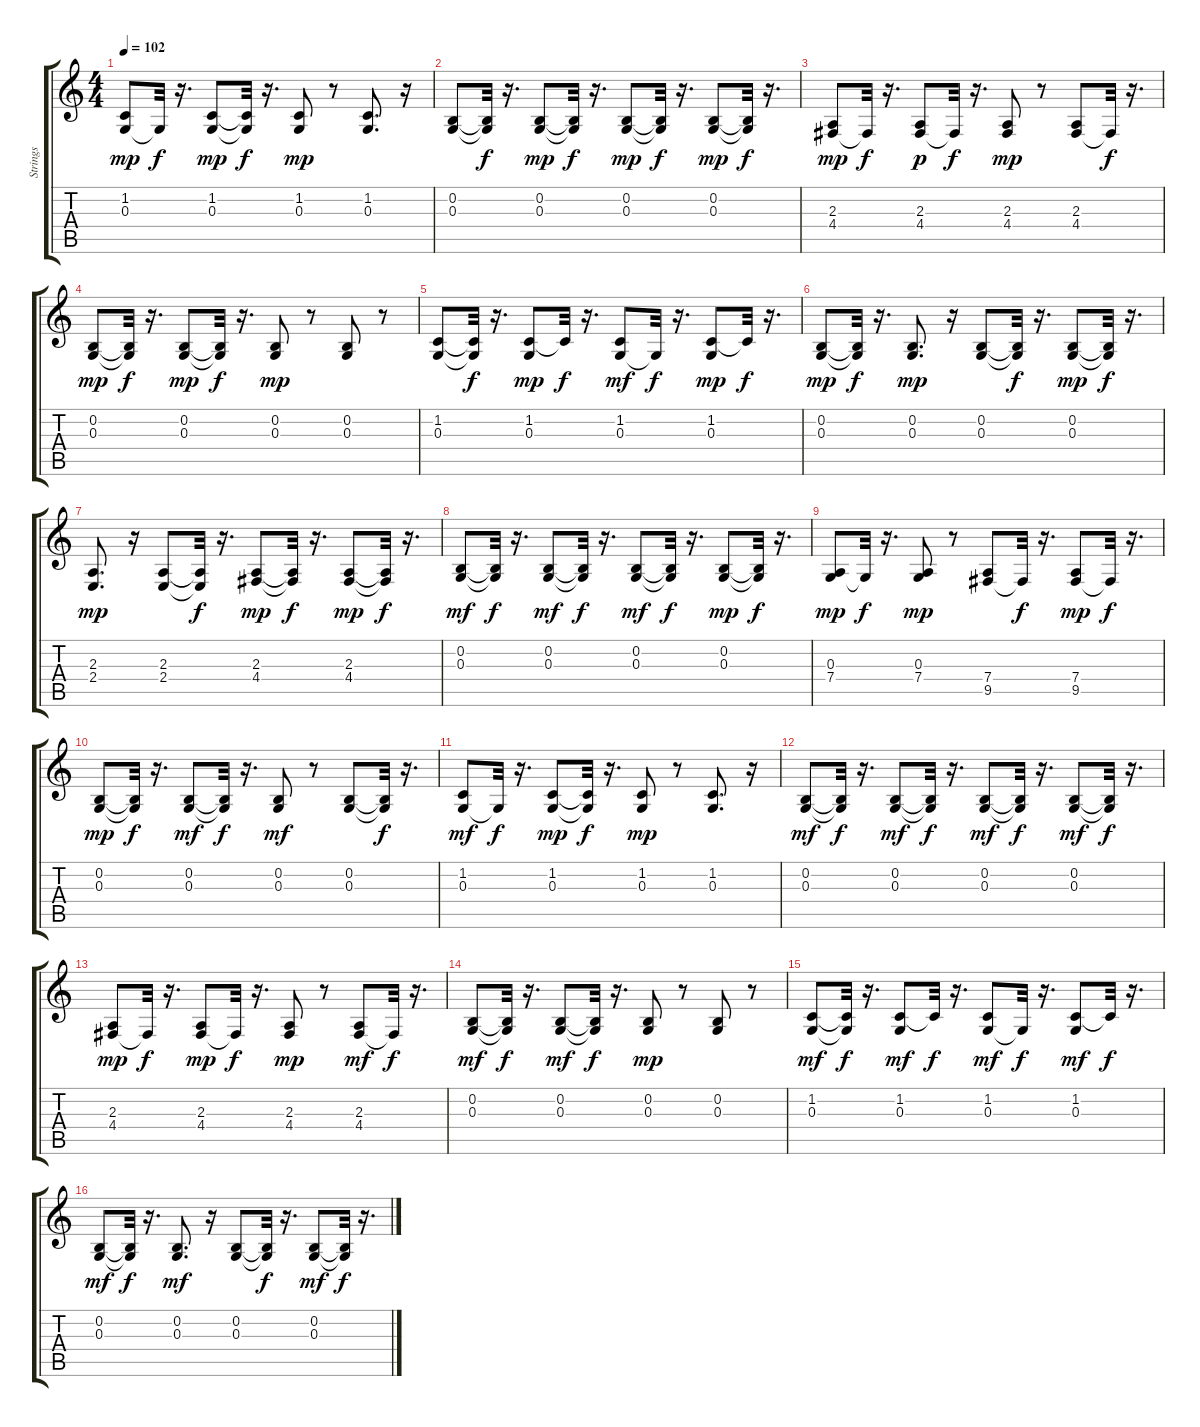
\track ("Strings " "Strings ") {instrument stringensemble1}
\staff {score tabs}
\tuning (E4 B3 G3 D3 A2 E2) {hide}
\ts (4 4)
\tempo 102
\clef g2
\ks c
(1.2 0.3).8{dy mp} 0.3{t}.32{dy f} r.16{d} (1.2 0.3).8{dy mp} (1.2{t} 0.3{t}).32{dy f} r.16{d} (1.2 0.3).8{dy mp} r.8 (1.2 0.3).8{d} r.16 |
(0.2 0.3).8 (0.2{t} 0.3{t}).32{dy f} r.16{d} (0.2 0.3).8{dy mp} (0.2{t} 0.3{t}).32{dy f} r.16{d} (0.2 0.3).8{dy mp} (0.2{t} 0.3{t}).32{dy f} r.16{d} (0.2 0.3).8{dy mp} (0.2{t} 0.3{t}).32{dy f} r.16{d} |
(2.3 4.4).8{dy mp} 4.4{t}.32{dy f} r.16{d} (2.3 4.4).8{dy p} 4.4{t}.32{dy f} r.16{d} (2.3 4.4).8{dy mp} r.8 (2.3 4.4).8 4.4{t}.32{dy f} r.16{d} |
(0.2 0.3).8{dy mp} (0.2{t} 0.3{t}).32{dy f} r.16{d} (0.2 0.3).8{dy mp} (0.2{t} 0.3{t}).32{dy f} r.16{d} (0.2 0.3).8{dy mp} r.8 (0.2 0.3).8 r.8 |
(1.2 0.3).8 (1.2{t} 0.3{t}).32{dy f} r.16{d} (1.2 0.3).8{dy mp} 1.2{t}.32{dy f} r.16{d} (1.2 0.3).8{dy mf} 0.3{t}.32{dy f} r.16{d} (1.2 0.3).8{dy mp} 1.2{t}.32{dy f} r.16{d} |
(0.2 0.3).8{dy mp} (0.2{t} 0.3{t}).32{dy f} r.16{d} (0.2 0.3).8{d dy mp} r.16 (0.2 0.3).8 (0.2{t} 0.3{t}).32{dy f} r.16{d} (0.2 0.3).8{dy mp} (0.2{t} 0.3{t}).32{dy f} r.16{d} |
(2.3 2.4).8{d dy mp} r.16 (2.3 2.4).8 (2.3{t} 2.4{t}).32{dy f} r.16{d} (2.3 4.4).8{dy mp} (2.3{t} 4.4{t}).32{dy f} r.16{d} (2.3 4.4).8{dy mp} (2.3{t} 4.4{t}).32{dy f} r.16{d} |
(0.2 0.3).8{dy mf} (0.2{t} 0.3{t}).32{dy f} r.16{d} (0.2 0.3).8{dy mf} (0.2{t} 0.3{t}).32{dy f} r.16{d} (0.2 0.3).8{dy mf} (0.2{t} 0.3{t}).32{dy f} r.16{d} (0.2 0.3).8{dy mp} (0.2{t} 0.3{t}).32{dy f} r.16{d} |
(0.3 7.4).8{dy mp} 0.3{t}.32{dy f} r.16{d} (0.3 7.4).8{dy mp} r.8 (7.4 9.5).8 9.5{t}.32{dy f} r.16{d} (7.4 9.5).8{dy mp} 9.5{t}.32{dy f} r.16{d} |
(0.2 0.3).8{dy mp} (0.2{t} 0.3{t}).32{dy f} r.16{d} (0.2 0.3).8{dy mf} (0.2{t} 0.3{t}).32{dy f} r.16{d} (0.2 0.3).8{dy mf} r.8 (0.2 0.3).8 (0.2{t} 0.3{t}).32{dy f} r.16{d} |
(1.2 0.3).8{dy mf} 0.3{t}.32{dy f} r.16{d} (1.2 0.3).8{dy mp} (1.2{t} 0.3{t}).32{dy f} r.16{d} (1.2 0.3).8{dy mp} r.8 (1.2 0.3).8{d} r.16 |
(0.2 0.3).8{dy mf} (0.2{t} 0.3{t}).32{dy f} r.16{d} (0.2 0.3).8{dy mf} (0.2{t} 0.3{t}).32{dy f} r.16{d} (0.2 0.3).8{dy mf} (0.2{t} 0.3{t}).32{dy f} r.16{d} (0.2 0.3).8{dy mf} (0.2{t} 0.3{t}).32{dy f} r.16{d} |
(2.3 4.4).8{dy mp} 4.4{t}.32{dy f} r.16{d} (2.3 4.4).8{dy mp} 4.4{t}.32{dy f} r.16{d} (2.3 4.4).8{dy mp} r.8 (2.3 4.4).8{dy mf} 4.4{t}.32{dy f} r.16{d} |
(0.2 0.3).8{dy mf} (0.2{t} 0.3{t}).32{dy f} r.16{d} (0.2 0.3).8{dy mf} (0.2{t} 0.3{t}).32{dy f} r.16{d} (0.2 0.3).8{dy mp} r.8 (0.2 0.3).8 r.8 |
(1.2 0.3).8{dy mf} (1.2{t} 0.3{t}).32{dy f} r.16{d} (1.2 0.3).8{dy mf} 1.2{t}.32{dy f} r.16{d} (1.2 0.3).8{dy mf} 0.3{t}.32{dy f} r.16{d} (1.2 0.3).8{dy mf} 1.2{t}.32{dy f} r.16{d} |
(0.2 0.3).8{dy mf} (0.2{t} 0.3{t}).32{dy f} r.16{d} (0.2 0.3).8{d dy mf} r.16 (0.2 0.3).8 (0.2{t} 0.3{t}).32{dy f} r.16{d} (0.2 0.3).8{dy mf} (0.2{t} 0.3{t}).32{dy f} r.16{d}
